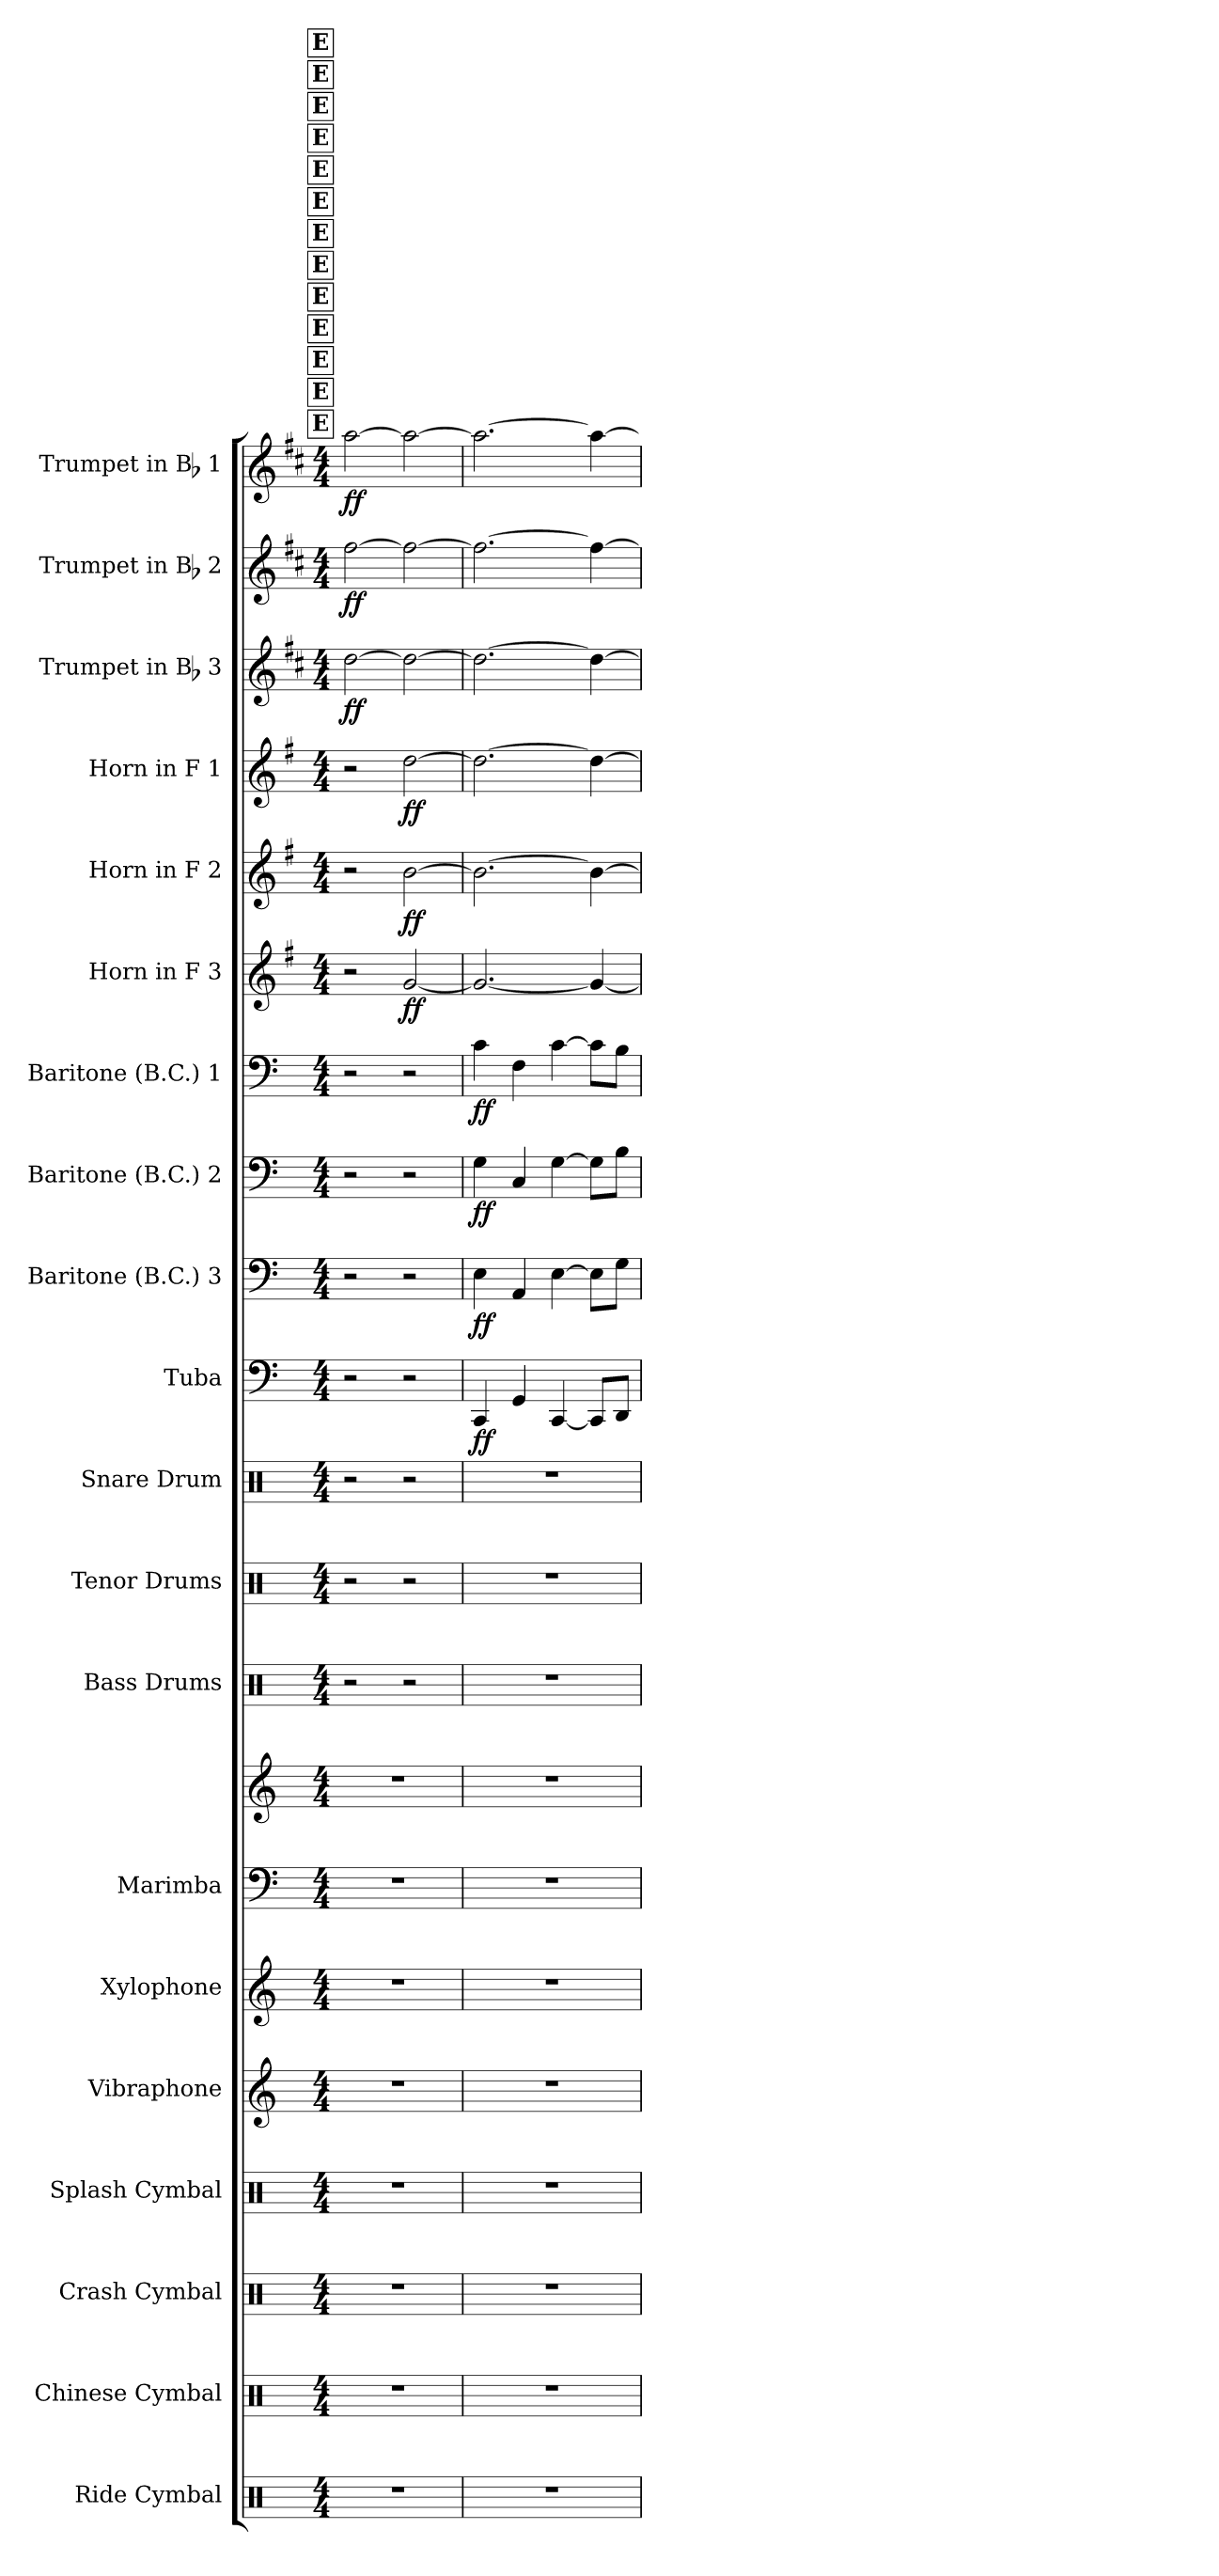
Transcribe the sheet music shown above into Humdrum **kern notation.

**kern	**kern	**kern	**kern	**kern	**kern	**kern	**kern	**kern	**kern	**kern	**kern	**dynam	**kern	**dynam	**kern	**dynam	**kern	**dynam	**kern	**dynam	**kern	**dynam	**kern	**dynam	**kern	**dynam	**kern	**dynam	**kern	**dynam
*part20	*part19	*part18	*part17	*part16	*part15	*part14	*part14	*part13	*part12	*part11	*part10	*part10	*part9	*part9	*part8	*part8	*part7	*part7	*part6	*part6	*part5	*part5	*part4	*part4	*part3	*part3	*part2	*part2	*part1	*part1
*staff21	*staff20	*staff19	*staff18	*staff17	*staff16	*staff15	*staff14	*staff13	*staff12	*staff11	*staff10	*staff10	*staff9	*staff9	*staff8	*staff8	*staff7	*staff7	*staff6	*staff6	*staff5	*staff5	*staff4	*staff4	*staff3	*staff3	*staff2	*staff2	*staff1	*staff1
*I"Ride Cymbal	*I"Chinese Cymbal	*I"Crash Cymbal	*I"Splash Cymbal	*I"Vibraphone	*I"Xylophone	*I"Marimba	*	*I"Bass Drums	*I"Tenor Drums	*I"Snare Drum	*I"Tuba	*	*I"Baritone (B.C.) 3	*	*I"Baritone (B.C.) 2	*	*I"Baritone (B.C.) 1	*	*I"Horn in F 3	*	*I"Horn in F 2	*	*I"Horn in F 1	*	*I"Trumpet in Bb 3	*	*I"Trumpet in Bb 2	*	*I"Trumpet in Bb 1	*
*I'R. Cym.	*I'Ch. Cym.	*I'Cr. Cym.	*I'Sp. Cym.	*I'Vib.	*I'Xyl.	*I'Mrm.	*	*I'BD	*I'TD	*I'SD	*I'Tuba	*	*I'Bar. 3	*	*I'Bar. 2	*	*I'Bar. 1	*	*I'Hn. 3	*	*I'Hn. 2	*	*I'Hn. 1	*	*	*	*	*	*	*
*clefX	*clefX	*clefX	*clefX	*clefG2	*clefG2	*clefF4	*clefG2	*clefX	*clefX	*clefX	*clefF4	*	*clefF4	*	*clefF4	*	*clefF4	*	*clefG2	*	*clefG2	*	*clefG2	*	*clefG2	*	*clefG2	*	*clefG2	*
*	*	*	*	*	*ITrd-7c-12	*	*	*	*	*	*	*	*	*	*	*	*	*	*ITrd4c7	*	*ITrd4c7	*	*ITrd4c7	*	*ITrd1c2	*	*ITrd1c2	*	*ITrd1c2	*
*k[]	*k[]	*k[]	*k[]	*k[]	*k[]	*k[]	*k[]	*k[]	*k[]	*k[]	*k[]	*	*k[]	*	*k[]	*	*k[]	*	*k[]	*	*k[]	*	*k[]	*	*k[]	*	*k[]	*	*k[]	*
*M4/4	*M4/4	*M4/4	*M4/4	*M4/4	*M4/4	*M4/4	*M4/4	*M4/4	*M4/4	*M4/4	*M4/4	*	*M4/4	*	*M4/4	*	*M4/4	*	*M4/4	*	*M4/4	*	*M4/4	*	*M4/4	*	*M4/4	*	*M4/4	*
!!LO:REH:place=s1:a:B:fs=14:t=E
!!LO:REH:place=s1:a:B:fs=14:t=E
!!LO:REH:place=s1:a:B:fs=14:t=E
!!LO:REH:place=s1:a:B:fs=14:t=E
!!LO:REH:place=s1:a:B:fs=14:t=E
!!LO:REH:place=s1:a:B:fs=14:t=E
!!LO:REH:place=s1:a:B:fs=14:t=E
!!LO:REH:place=s1:a:B:fs=14:t=E
!!LO:REH:place=s1:a:B:fs=14:t=E
!!LO:REH:place=s1:a:B:fs=14:t=E
!!LO:REH:place=s1:a:B:fs=14:t=E
!!LO:REH:place=s1:a:B:fs=14:t=E
!!LO:REH:place=s1:a:B:fs=14:t=E
=55	=55	=55	=55	=55	=55	=55	=55	=55	=55	=55	=55	=55	=55	=55	=55	=55	=55	=55	=55	=55	=55	=55	=55	=55	=55	=55	=55	=55	=55	=55
!	!	!	!	!	!	!	!	!	!	!	!	!	!	!	!	!	!	!	!	!	!	!	!	!	!	!LO:DY:b	!	!LO:DY:b	!	!LO:DY:b
1r	1r	1r	1r	1r	1r	1r	1r	2r	2r	2r	2r	.	2r	.	2r	.	2r	.	2r	.	2r	.	2r	.	[2cc\	ff	[2ee\	ff	[2gg\	ff
!	!	!	!	!	!	!	!	!	!	!	!	!	!	!	!	!	!	!	!	!LO:DY:b	!	!LO:DY:b	!	!LO:DY:b	!	!	!	!	!	!
.	.	.	.	.	.	.	.	2r	2r	2r	2r	.	2r	.	2r	.	2r	.	[2c/	ff	[2e\	ff	[2g\	ff	2cc\_	.	2ee\_	.	2gg\_	.
=56	=56	=56	=56	=56	=56	=56	=56	=56	=56	=56	=56	=56	=56	=56	=56	=56	=56	=56	=56	=56	=56	=56	=56	=56	=56	=56	=56	=56	=56	=56
!	!	!	!	!	!	!	!	!	!	!	!	!LO:DY:b	!	!LO:DY:b	!	!LO:DY:b	!	!LO:DY:b	!	!	!	!	!	!	!	!	!	!	!	!
1r	1r	1r	1r	1r	1r	1r	1r	1r	1r	1r	4CC/	ff	4E\	ff	4G\	ff	4c\	ff	2.c/_	.	2.e\_	.	2.g\_	.	2.cc\_	.	2.ee\_	.	2.gg\_	.
.	.	.	.	.	.	.	.	.	.	.	4GG/	.	4AA/	.	4C/	.	4F\	.	.	.	.	.	.	.	.	.	.	.	.	.
.	.	.	.	.	.	.	.	.	.	.	[4CC/	.	[4E\	.	[4G\	.	[4c\	.	.	.	.	.	.	.	.	.	.	.	.	.
.	.	.	.	.	.	.	.	.	.	.	8CC/L]	.	8E\L]	.	8G\L]	.	8c\L]	.	4c/_	.	4e\_	.	4g\_	.	4cc\_	.	4ee\_	.	4gg\_	.
.	.	.	.	.	.	.	.	.	.	.	8DD/J	.	8G\J	.	8B\J	.	8B\J	.	.	.	.	.	.	.	.	.	.	.	.	.
=	=	=	=	=	=	=	=	=	=	=	=	=	=	=	=	=	=	=	=	=	=	=	=	=	=	=	=	=	=	=
*-	*-	*-	*-	*-	*-	*-	*-	*-	*-	*-	*-	*-	*-	*-	*-	*-	*-	*-	*-	*-	*-	*-	*-	*-	*-	*-	*-	*-	*-	*-
